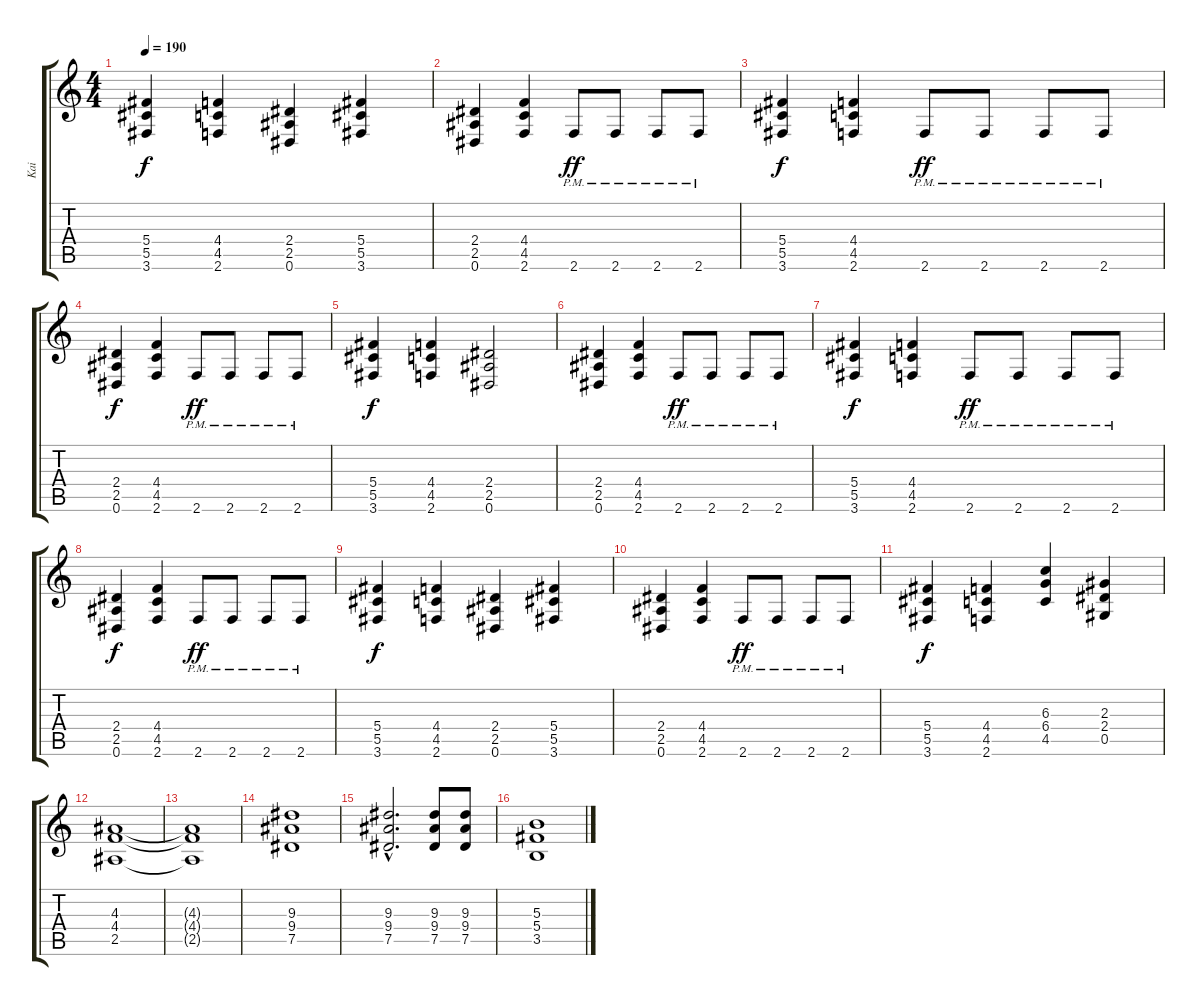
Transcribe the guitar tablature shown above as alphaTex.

\track ("Kai" "Kai") {instrument distortionguitar}
\staff {score tabs}
\tuning (Eb4 Bb3 Gb3 Db3 Ab2 Eb2) {hide}
\ts (4 4)
\tempo 190
\clef g2
\ks c
(5.4 5.5 3.6).4{dy f} (4.4 4.5 2.6).4 (2.4 2.5 0.6).4 (5.4 5.5 3.6).4 |
(2.4 2.5 0.6).4 (4.4 4.5 2.6).4 2.6{pm}.8{dy ff} 2.6{pm}.8 2.6{pm}.8 2.6{pm}.8 |
(5.4 5.5 3.6).4{dy f} (4.4 4.5 2.6).4 2.6{pm}.8{dy ff} 2.6{pm}.8 2.6{pm}.8 2.6{pm}.8 |
(2.4 2.5 0.6).4{dy f} (4.4 4.5 2.6).4 2.6{pm}.8{dy ff} 2.6{pm}.8 2.6{pm}.8 2.6{pm}.8 |
(5.4 5.5 3.6).4{dy f} (4.4 4.5 2.6).4 (2.4 2.5 0.6).2 |
(2.4 2.5 0.6).4 (4.4 4.5 2.6).4 2.6{pm}.8{dy ff} 2.6{pm}.8 2.6{pm}.8 2.6{pm}.8 |
(5.4 5.5 3.6).4{dy f} (4.4 4.5 2.6).4 2.6{pm}.8{dy ff} 2.6{pm}.8 2.6{pm}.8 2.6{pm}.8 |
(2.4 2.5 0.6).4{dy f} (4.4 4.5 2.6).4 2.6{pm}.8{dy ff} 2.6{pm}.8 2.6{pm}.8 2.6{pm}.8 |
(5.4 5.5 3.6).4{dy f} (4.4 4.5 2.6).4 (2.4 2.5 0.6).4 (5.4 5.5 3.6).4 |
(2.4 2.5 0.6).4 (4.4 4.5 2.6).4 2.6{pm}.8{dy ff} 2.6{pm}.8 2.6{pm}.8 2.6{pm}.8 |
(5.4 5.5 3.6).4{dy f} (4.4 4.5 2.6).4 (6.3 6.4 4.5).4 (2.3 2.4 0.5).4 |
(4.3 4.4 2.5).1 |
(4.3{t} 4.4{t} 2.5{t}).1 |
(9.3 9.4 7.5).1 |
(9.3{hac} 9.4{hac} 7.5{hac}).2{d} (9.3 9.4 7.5).8 (9.3 9.4 7.5).8 |
(5.3 5.4 3.5).1
